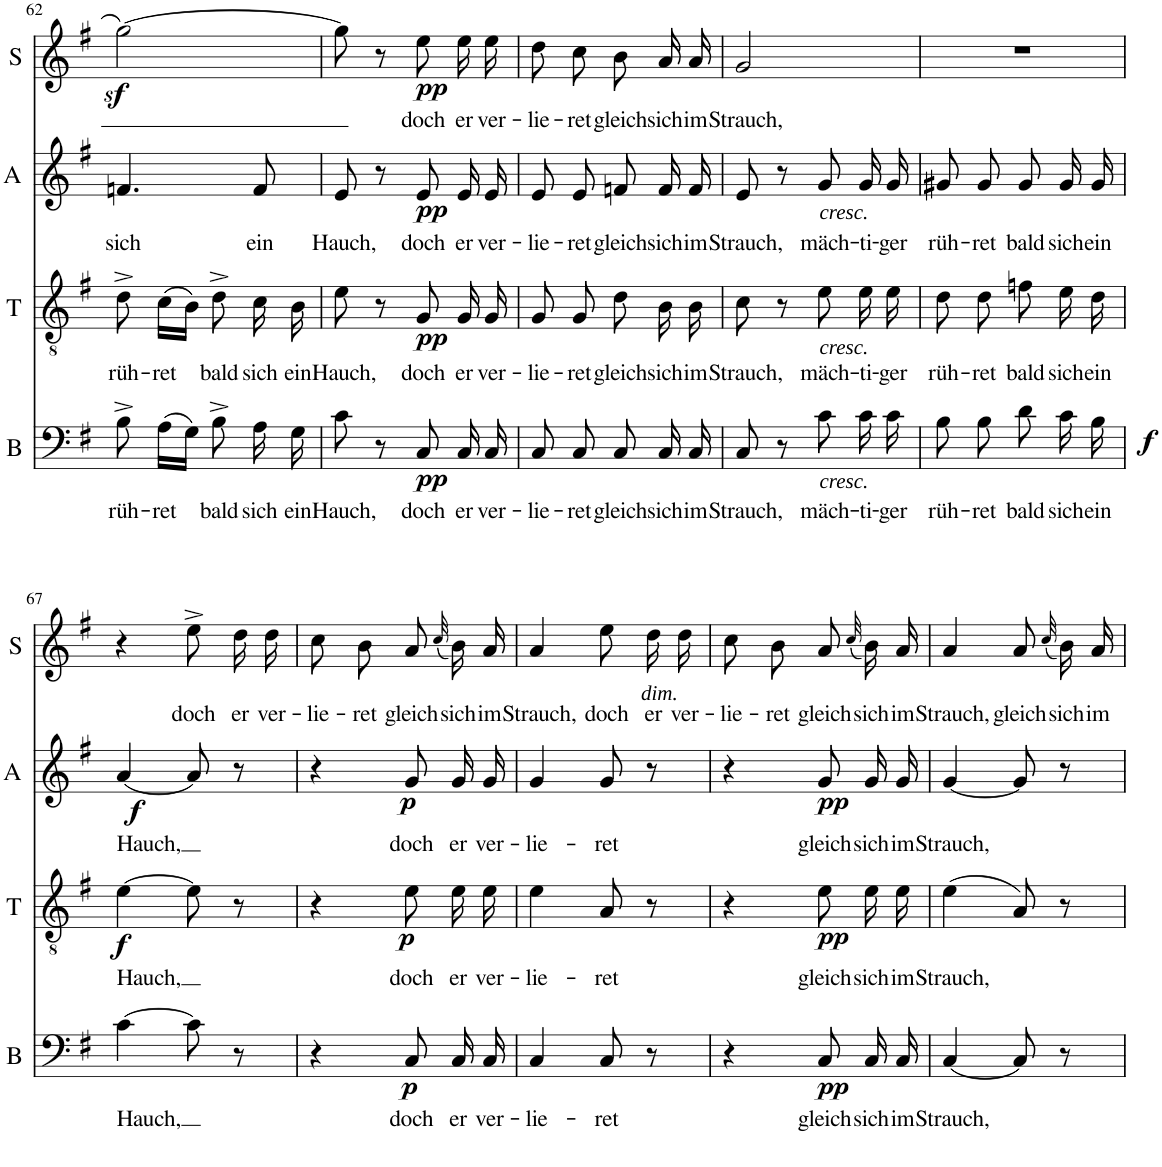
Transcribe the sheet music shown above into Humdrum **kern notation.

**kern	**text	**dynam	**kern	**text	**dynam	**kern	**text	**dynam	**kern	**text	**dynam
*part4	*part4	*part4	*part3	*part3	*part3	*part2	*part2	*part2	*part1	*part1	*part1
*staff4	*staff4	*staff4	*staff3	*staff3	*staff3	*staff2	*staff2	*staff2	*staff1	*staff1	*staff1
*I"B	*	*	*I"T	*	*	*I"A	*	*	*I"S	*	*
*I'B	*	*	*I'T	*	*	*I'A	*	*	*I'S	*	*
!!LO:PB:g=z
*clefF4	*	*	*clefGv2	*	*	*clefG2	*	*	*clefG2	*	*
*k[f#]	*	*	*k[f#]	*	*	*k[f#]	*	*	*k[f#]	*	*
*M2/4	*	*	*M2/4	*	*	*M2/4	*	*	*M2/4	*	*
=62	=62	=62	=62	=62	=62	=62	=62	=62	=62	=62	=62
!	!LO:LY:b	!	!	!LO:LY:b	!	!	!LO:LY:b	!	!	!	!
8B^\	rüh-	.	8d^\	rüh-	.	4.fn/	sich	.	[2ggz<\	.	.
!	!LO:LY:b	!	!	!LO:LY:b	!	!	!	!	!	!	!
(16A\LL	-ret	.	(16c\LL	-ret	.	.	.	.	.	.	.
16G\JJ)	.	.	16B\JJ)	.	.	.	.	.	.	.	.
!	!LO:LY:b	!	!	!LO:LY:b	!	!	!	!	!	!	!
8B^\	bald	.	8d^\	bald	.	.	.	.	.	.	.
!	!LO:LY:b	!	!	!LO:LY:b	!	!	!LO:LY:b	!	!	!	!
16A\	sich	.	16c\	sich	.	8f/	ein	.	.	.	.
!	!LO:LY:b	!	!	!LO:LY:b	!	!	!	!	!	!	!
16G\	ein	.	16B\	ein	.	.	.	.	.	.	.
=63	=63	=63	=63	=63	=63	=63	=63	=63	=63	=63	=63
!	!LO:LY:b	!	!	!LO:LY:b	!	!	!LO:LY:b	!	!	!	!
8c\	Hauch,	.	8e\	Hauch,	.	8e/	Hauch,	.	8gg\]	.	.
8r	.	.	8r	.	.	8r	.	.	8r	.	.
!	!LO:LY:b	!LO:DY:b	!	!LO:LY:b	!LO:DY:b	!	!LO:LY:b	!LO:DY:b	!	!LO:LY:b	!LO:DY:b
8C/	doch	pp	8G/	doch	pp	8e/L	doch	pp	8ee\L	doch	pp
!	!LO:LY:b	!	!	!LO:LY:b	!	!	!LO:LY:b	!	!	!LO:LY:b	!
16C/	er	.	16G/	er	.	16e/L	er	.	16ee\L	er	.
!	!LO:LY:b	!	!	!LO:LY:b	!	!	!LO:LY:b	!	!	!LO:LY:b	!
16C/	ver-	.	16G/	ver-	.	16e/JJ	ver-	.	16ee\JJ	ver-	.
=64	=64	=64	=64	=64	=64	=64	=64	=64	=64	=64	=64
!	!LO:LY:b	!	!	!LO:LY:b	!	!	!LO:LY:b	!	!	!LO:LY:b	!
8C/	-lie-	.	8G/	-lie-	.	8e/L	-lie-	.	8dd\L	-lie-	.
!	!LO:LY:b	!	!	!LO:LY:b	!	!	!LO:LY:b	!	!	!LO:LY:b	!
8C/	-ret	.	8G/	-ret	.	8e/J	-ret	.	8cc\J	-ret	.
!	!LO:LY:b	!	!	!LO:LY:b	!	!	!LO:LY:b	!	!	!LO:LY:b	!
8C/	gleich	.	8d\	gleich	.	8fn/L	gleich	.	8b/L	gleich	.
!	!LO:LY:b	!	!	!LO:LY:b	!	!	!LO:LY:b	!	!	!LO:LY:b	!
16C/	sich	.	16B\	sich	.	16f/L	sich	.	16a/L	sich	.
!	!LO:LY:b	!	!	!LO:LY:b	!	!	!LO:LY:b	!	!	!LO:LY:b	!
16C/	im	.	16B\	im	.	16f/JJ	im	.	16a/JJ	im	.
=65	=65	=65	=65	=65	=65	=65	=65	=65	=65	=65	=65
!	!LO:LY:b	!	!	!LO:LY:b	!	!	!LO:LY:b	!	!	!LO:LY:b	!
8C/	Strauch,	.	8c\	Strauch,	.	8e/	Strauch,	.	2g/	Strauch,	.
8r	.	.	8r	.	.	8r	.	.	.	.	.
!	!LO:LY:b	!LO:DY:b	!	!LO:LY:b	!LO:DY:b	!	!LO:LY:b	!LO:DY:b	!	!	!
8c\	mäch-	other-dynamics	8e\	mäch-	other-dynamics	8g/L	mäch-	other-dynamics	.	.	.
!	!LO:LY:b	!	!	!LO:LY:b	!	!	!LO:LY:b	!	!	!	!
16c\	-ti-	.	16e\	-ti-	.	16g/L	-ti-	.	.	.	.
!	!LO:LY:b	!	!	!LO:LY:b	!	!	!LO:LY:b	!	!	!	!
16c\	-ger	.	16e\	-ger	.	16g/JJ	-ger	.	.	.	.
=66	=66	=66	=66	=66	=66	=66	=66	=66	=66	=66	=66
!	!LO:LY:b	!	!	!LO:LY:b	!	!	!LO:LY:b	!	!	!	!
8B\	rüh-	.	8d\	rüh-	.	8g#X/L	rüh-	.	2r	.	.
!	!LO:LY:b	!	!	!LO:LY:b	!	!	!LO:LY:b	!	!	!	!
8B\	-ret	.	8d\	-ret	.	8g#/J	-ret	.	.	.	.
!	!LO:LY:b	!	!	!LO:LY:b	!	!	!LO:LY:b	!	!	!	!
8d\	bald	.	8fn\	bald	.	8g#/L	bald	.	.	.	.
!	!LO:LY:b	!	!	!LO:LY:b	!	!	!LO:LY:b	!	!	!	!
16c\	sich	.	16e\	sich	.	16g#/L	sich	.	.	.	.
!	!LO:LY:b	!LO:DY:b	!	!LO:LY:b	!	!	!LO:LY:b	!	!	!	!
16B\	ein	f	16d\	ein	.	16g#/JJ	ein	.	.	.	.
!!LO:LB:g=z
=67	=67	=67	=67	=67	=67	=67	=67	=67	=67	=67	=67
!	!LO:LY:b	!	!	!LO:LY:b	!LO:DY:b	!	!LO:LY:b	!LO:DY:b	!	!	!
[4c\	Hauch,	.	[4e\	Hauch,	f	[4a/	Hauch,	f	4r	.	.
!	!	!	!	!	!	!	!	!	!	!LO:LY:b	!
8c\]	.	.	8e\]	.	.	8a/]	.	.	8ee^\L	doch	.
!	!	!	!	!	!	!	!	!	!	!LO:LY:b	!
8r	.	.	8r	.	.	8r	.	.	16dd\L	er	.
!	!	!	!	!	!	!	!	!	!	!LO:LY:b	!
.	.	.	.	.	.	.	.	.	16dd\JJ	ver-	.
=68	=68	=68	=68	=68	=68	=68	=68	=68	=68	=68	=68
!	!	!	!	!	!	!	!	!	!	!LO:LY:b	!
4r	.	.	4r	.	.	4r	.	.	8cc\L	-lie-	.
!	!	!	!	!	!	!	!	!	!	!LO:LY:b	!
.	.	.	.	.	.	.	.	.	8b\J	-ret	.
!	!LO:LY:b	!LO:DY:b	!	!LO:LY:b	!LO:DY:b	!	!LO:LY:b	!LO:DY:b	!	!LO:LY:b	!
8C/	doch	p	8e\	doch	p	8g/L	doch	p	8a/L	gleich	.
.	.	.	.	.	.	.	.	.	(32qcc/	.	.
!	!LO:LY:b	!	!	!LO:LY:b	!	!	!LO:LY:b	!	!	!LO:LY:b	!
16C/	er	.	16e\	er	.	16g/L	er	.	16b/L)	sich	.
!	!LO:LY:b	!	!	!LO:LY:b	!	!	!LO:LY:b	!	!	!LO:LY:b	!
16C/	ver-	.	16e\	ver-	.	16g/JJ	ver-	.	16a/JJ	im	.
=69	=69	=69	=69	=69	=69	=69	=69	=69	=69	=69	=69
!	!LO:LY:b	!	!	!LO:LY:b	!	!	!LO:LY:b	!	!	!LO:LY:b	!
4C/	-lie-	.	4e\	-lie-	.	4g/	-lie-	.	4a/	Strauch,	.
!	!LO:LY:b	!	!	!LO:LY:b	!	!	!LO:LY:b	!	!	!LO:LY:b	!
8C/	-ret	.	8A/	-ret	.	8g/	-ret	.	8ee\L	doch	.
!	!	!	!	!	!	!	!	!	!	!LO:LY:b	!LO:DY:b
8r	.	.	8r	.	.	8r	.	.	16dd\L	er	other-dynamics
!	!	!	!	!	!	!	!	!	!	!LO:LY:b	!
.	.	.	.	.	.	.	.	.	16dd\JJ	ver-	.
=70	=70	=70	=70	=70	=70	=70	=70	=70	=70	=70	=70
!	!	!	!	!	!	!	!	!	!	!LO:LY:b	!
4r	.	.	4r	.	.	4r	.	.	8cc\L	-lie-	.
!	!	!	!	!	!	!	!	!	!	!LO:LY:b	!
.	.	.	.	.	.	.	.	.	8b\J	-ret	.
!	!LO:LY:b	!LO:DY:b	!	!LO:LY:b	!LO:DY:b	!	!LO:LY:b	!LO:DY:b	!	!LO:LY:b	!
8C/	gleich	pp	8e\	gleich	pp	8g/L	gleich	pp	8a/L	gleich	.
.	.	.	.	.	.	.	.	.	(32qcc/	.	.
!	!LO:LY:b	!	!	!LO:LY:b	!	!	!LO:LY:b	!	!	!LO:LY:b	!
16C/	sich	.	16e\	sich	.	16g/L	sich	.	16b/L)	sich	.
!	!LO:LY:b	!	!	!LO:LY:b	!	!	!LO:LY:b	!	!	!LO:LY:b	!
16C/	im	.	16e\	im	.	16g/JJ	im	.	16a/JJ	im	.
=71	=71	=71	=71	=71	=71	=71	=71	=71	=71	=71	=71
!	!LO:LY:b	!	!	!LO:LY:b	!	!	!LO:LY:b	!	!	!LO:LY:b	!
[4C/	Strauch,	.	(4e\	Strauch,	.	[4g/	Strauch,	.	4a/	Strauch,	.
!	!	!	!	!	!	!	!	!	!	!LO:LY:b	!
8C/]	.	.	8A/)	.	.	8g/]	.	.	8a/L	gleich	.
.	.	.	.	.	.	.	.	.	(32qcc/	.	.
!	!	!	!	!	!	!	!	!	!	!LO:LY:b	!
8r	.	.	8r	.	.	8r	.	.	16b/L)	sich	.
!	!	!	!	!	!	!	!	!	!	!LO:LY:b	!
.	.	.	.	.	.	.	.	.	16a/JJ	im	.
=	=	=	=	=	=	=	=	=	=	=	=
*-	*-	*-	*-	*-	*-	*-	*-	*-	*-	*-	*-
